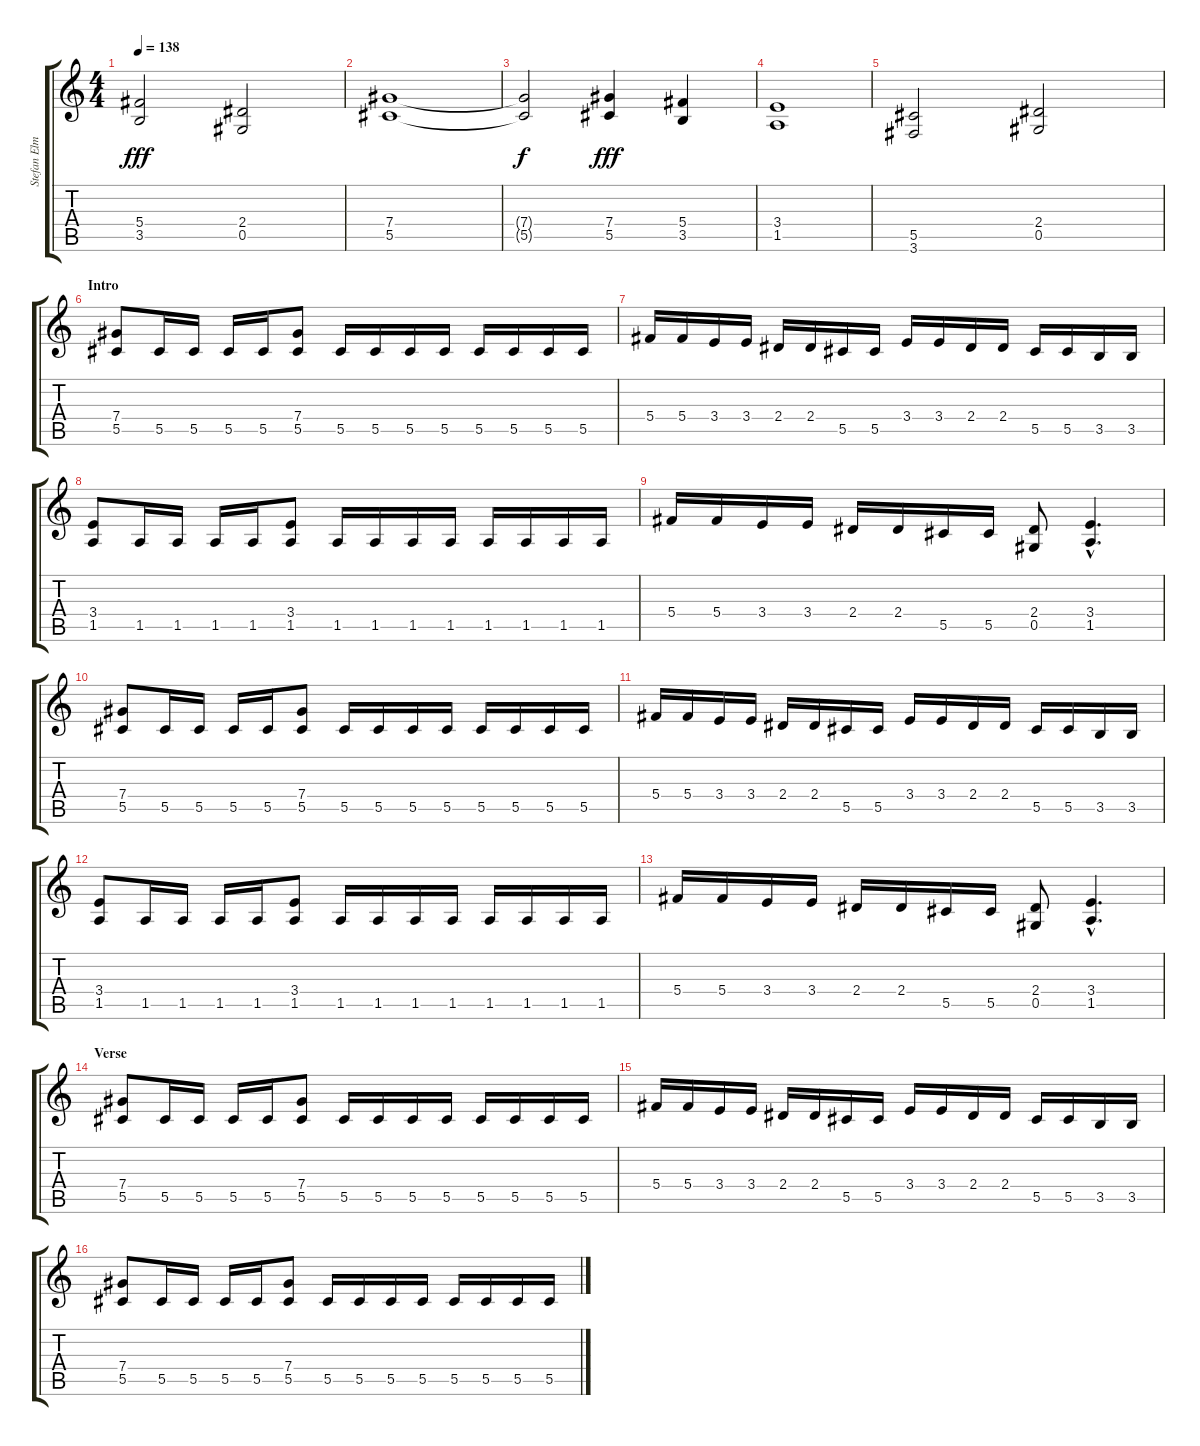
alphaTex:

\track ("Stefan Elmgren" "Stefan Elm") {instrument distortionguitar}
\staff {score tabs}
\tuning (Eb4 Bb3 Gb3 Db3 Ab2 Eb2) {hide}
\ts (4 4)
\tempo 138
\clef g2
\ks c
(5.4 3.5).2{dy fff} (2.4 0.5).2 |
(7.4 5.5).1 |
(7.4{t} 5.5{t}).2{dy f} (7.4 5.5).4{dy fff} (5.4 3.5).4 |
(3.4 1.5).1 |
(5.5 3.6).2 (2.4 0.5).2 |
\section ("" "Intro")
(7.4 5.5).8 5.5.16 5.5.16 5.5.16 5.5.16 (7.4 5.5).8 5.5.16 5.5.16 5.5.16 5.5.16 5.5.16 5.5.16 5.5.16 5.5.16 |
5.4.16 5.4.16 3.4.16 3.4.16 2.4.16 2.4.16 5.5.16 5.5.16 3.4.16 3.4.16 2.4.16 2.4.16 5.5.16 5.5.16 3.5.16 3.5.16 |
(3.4 1.5).8 1.5.16 1.5.16 1.5.16 1.5.16 (3.4 1.5).8 1.5.16 1.5.16 1.5.16 1.5.16 1.5.16 1.5.16 1.5.16 1.5.16 |
5.4.16 5.4.16 3.4.16 3.4.16 2.4.16 2.4.16 5.5.16 5.5.16 (2.4 0.5).8 (3.4{hac} 1.5{hac}).4{d} |
(7.4 5.5).8 5.5.16 5.5.16 5.5.16 5.5.16 (7.4 5.5).8 5.5.16 5.5.16 5.5.16 5.5.16 5.5.16 5.5.16 5.5.16 5.5.16 |
5.4.16 5.4.16 3.4.16 3.4.16 2.4.16 2.4.16 5.5.16 5.5.16 3.4.16 3.4.16 2.4.16 2.4.16 5.5.16 5.5.16 3.5.16 3.5.16 |
(3.4 1.5).8 1.5.16 1.5.16 1.5.16 1.5.16 (3.4 1.5).8 1.5.16 1.5.16 1.5.16 1.5.16 1.5.16 1.5.16 1.5.16 1.5.16 |
5.4.16 5.4.16 3.4.16 3.4.16 2.4.16 2.4.16 5.5.16 5.5.16 (2.4 0.5).8 (3.4{hac} 1.5{hac}).4{d} |
\section ("" "Verse")
(7.4 5.5).8 5.5.16 5.5.16 5.5.16 5.5.16 (7.4 5.5).8 5.5.16 5.5.16 5.5.16 5.5.16 5.5.16 5.5.16 5.5.16 5.5.16 |
5.4.16 5.4.16 3.4.16 3.4.16 2.4.16 2.4.16 5.5.16 5.5.16 3.4.16 3.4.16 2.4.16 2.4.16 5.5.16 5.5.16 3.5.16 3.5.16 |
(7.4 5.5).8 5.5.16 5.5.16 5.5.16 5.5.16 (7.4 5.5).8 5.5.16 5.5.16 5.5.16 5.5.16 5.5.16 5.5.16 5.5.16 5.5.16
